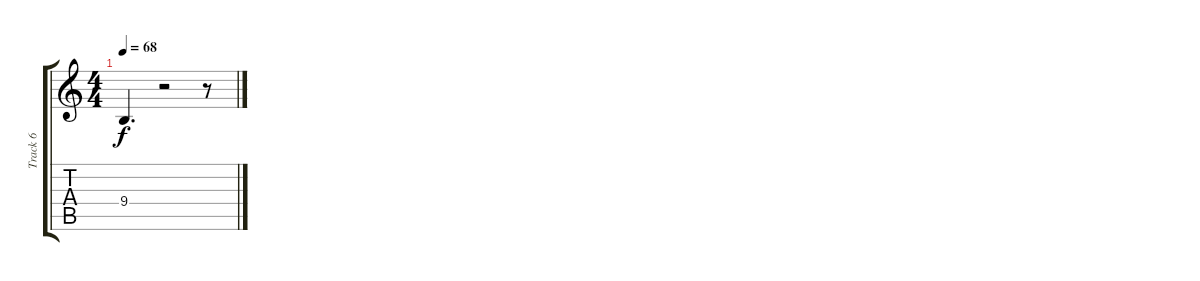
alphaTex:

\track ("Track 6" "Track 6") {instrument viola}
\staff {score tabs}
\tuning (E4 B3 G3 D3 A2 E2) {hide}
\ts (4 4)
\tempo 68
\clef g2
\ks c
9.4{t}.4{d dy f} r.2 r.8
